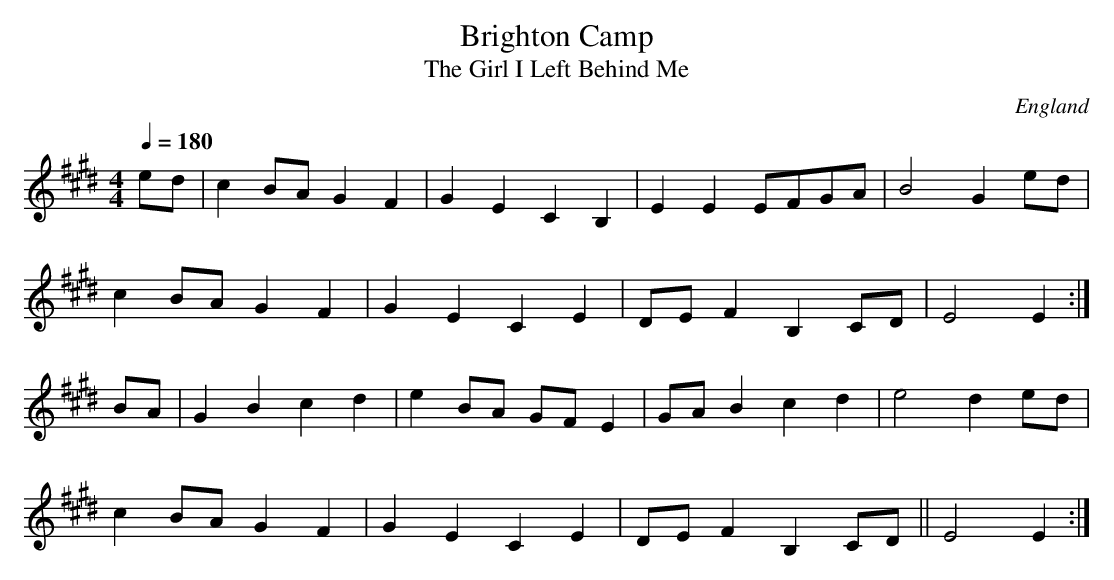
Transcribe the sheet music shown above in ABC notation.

X:1
T:Brighton Camp
T:The Girl I Left Behind Me
O:England
M:4/4
L:1/8
Q:1/4=180
K:Emaj
ed| c2BA G2F2 | G2E2C2B,2 | E2E2EFGA | B4G2ed|
c2BA G2F2 | G2E2C2E2 | DE F2B,2CD| E4E2:|
BA | G2B2 c2d2 | e2BA GF E2 |\
GA B2 c2d2 | e4 d2ed|
c2BA G2F2 | G2E2C2E2 | DE F2B,2CD || E4E2 :|
